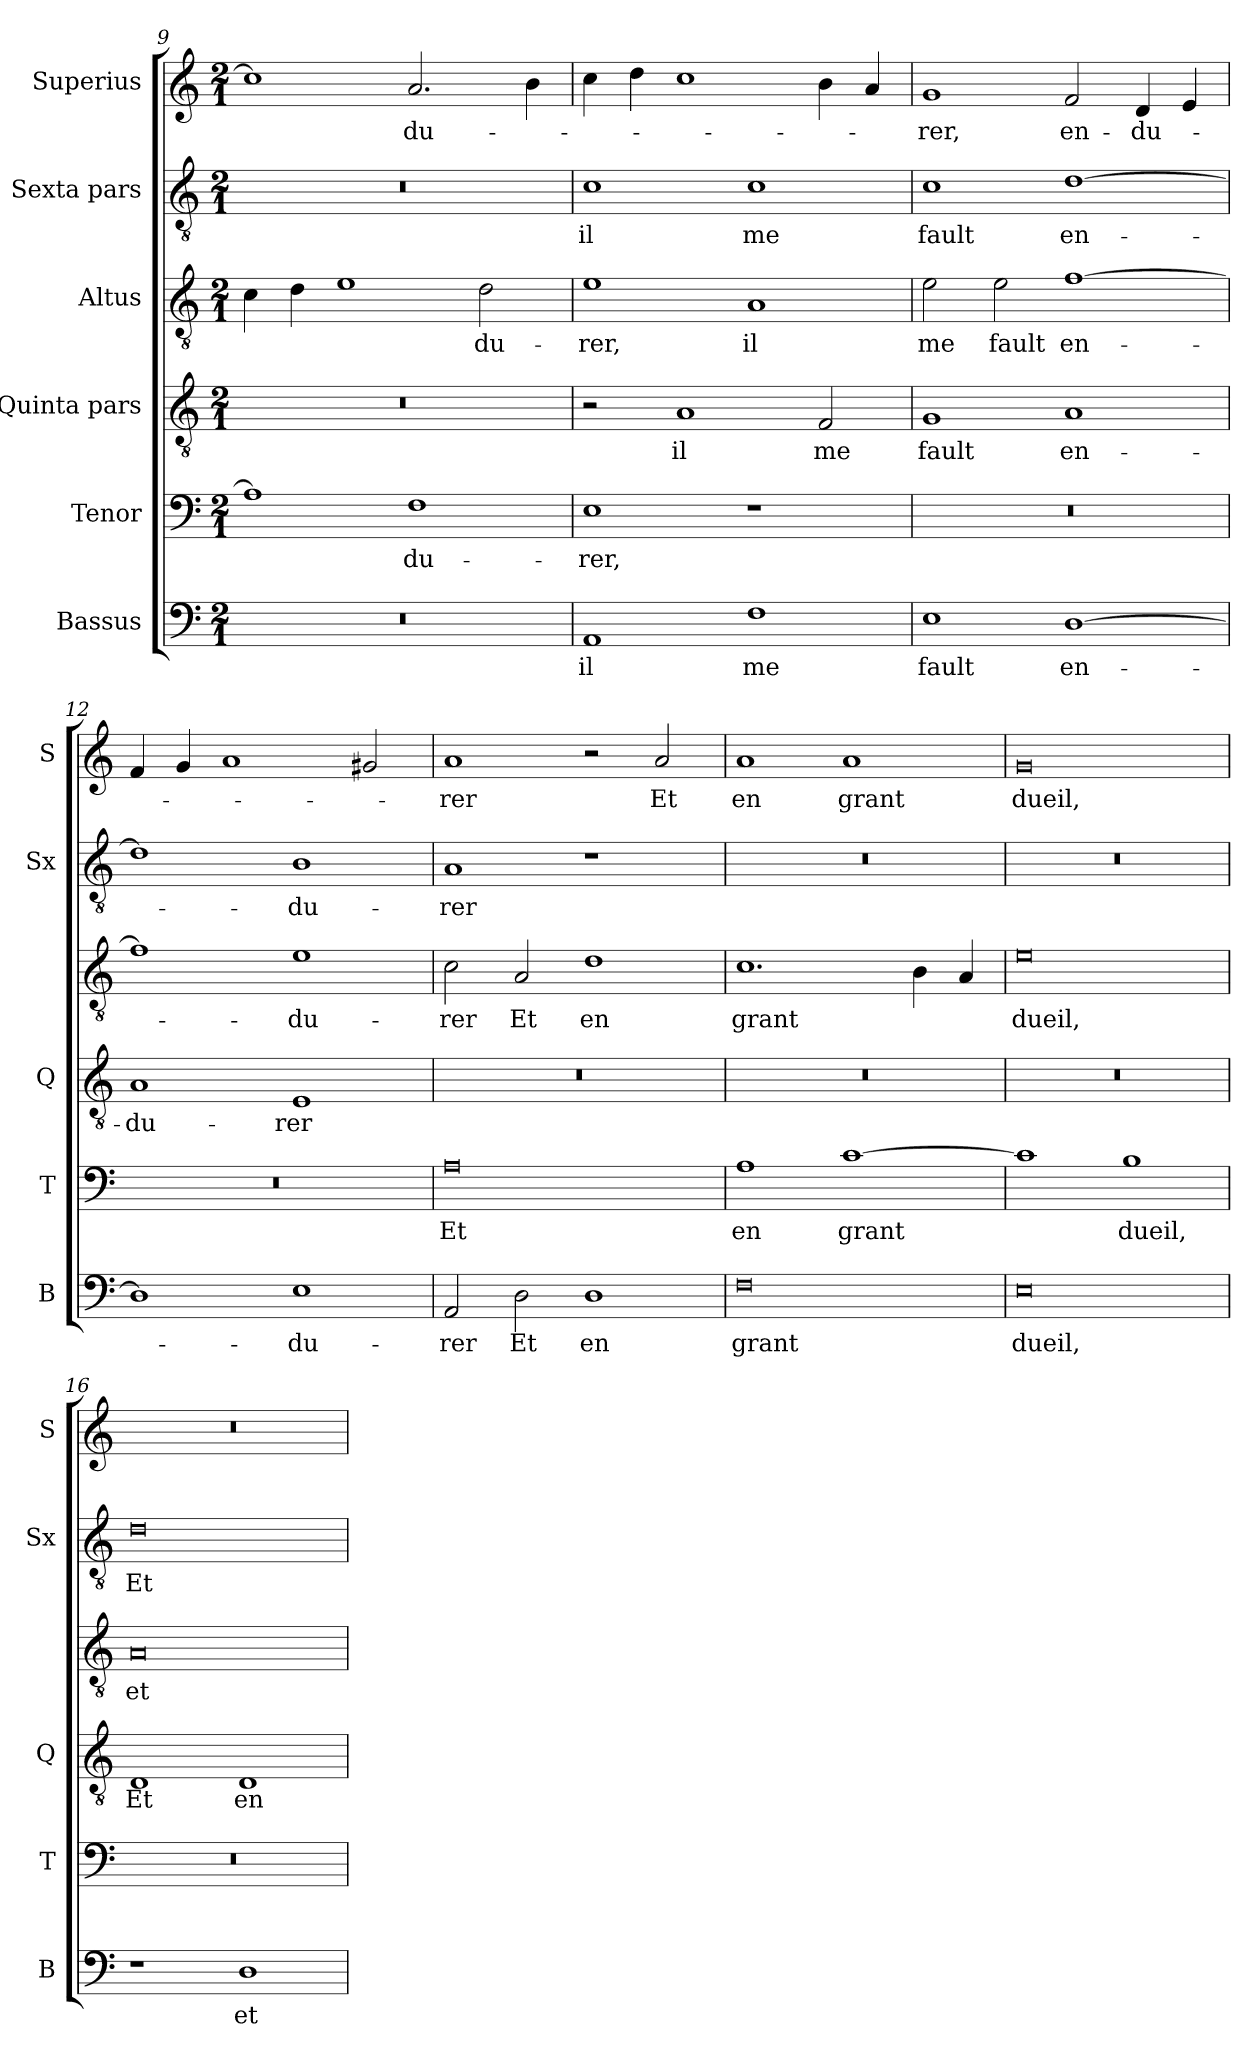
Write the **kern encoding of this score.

**kern	**text	**kern	**text	**kern	**text	**kern	**text	**kern	**text	**kern	**text
*part6	*part6	*part5	*part5	*part4	*part4	*part3	*part3	*part2	*part2	*part1	*part1
*staff6	*staff6	*staff5	*staff5	*staff4	*staff4	*staff3	*staff3	*staff2	*staff2	*staff1	*staff1
*I"Bassus	*	*I"Tenor	*	*I"Quinta pars	*	*I"Altus	*	*I"Sexta pars	*	*I"Superius	*
*I'B	*	*I'T	*	*I'Q	*	*	*	*I'Sx	*	*I'S	*
*clefF4	*	*clefF4	*	*clefGv2	*	*clefGv2	*	*clefGv2	*	*clefG2	*
*k[]	*	*k[]	*	*k[]	*	*k[]	*	*k[]	*	*k[]	*
*M2/1	*	*M2/1	*	*M2/1	*	*M2/1	*	*M2/1	*	*M2/1	*
=9	=9	=9	=9	=9	=9	=9	=9	=9	=9	=9	=9
0r	.	1A]	.	0r	.	4c\	.	0r	.	1cc]	.
.	.	.	.	.	.	4d\	.	.	.	.	.
.	.	.	.	.	.	1e	.	.	.	.	.
.	.	1F	-du-	.	.	.	.	.	.	2.a/	-du-
.	.	.	.	.	.	2d\	-du-	.	.	.	.
.	.	.	.	.	.	.	.	.	.	4b\	.
=10	=10	=10	=10	=10	=10	=10	=10	=10	=10	=10	=10
1AA	il	1E	-rer,	2r	.	1e	-rer,	1c	il	4cc\	.
.	.	.	.	.	.	.	.	.	.	4dd\	.
.	.	.	.	1A	il	.	.	.	.	1cc	.
1F	me	1r	.	.	.	1A	il	1c	me	.	.
.	.	.	.	2F/	me	.	.	.	.	4b\	.
.	.	.	.	.	.	.	.	.	.	4a/	.
=11	=11	=11	=11	=11	=11	=11	=11	=11	=11	=11	=11
1E	fault	0r	.	1G	fault	2e\	me	1c	fault	1g	-rer,
.	.	.	.	.	.	2e\	fault	.	.	.	.
[1D	en-	.	.	1A	en-	[1f	en-	[1d	en-	2f/	en-
.	.	.	.	.	.	.	.	.	.	4d/	-du-
.	.	.	.	.	.	.	.	.	.	4e/	.
=12	=12	=12	=12	=12	=12	=12	=12	=12	=12	=12	=12
1D]	.	0r	.	1A	-du-	1f]	.	1d]	.	4f/	.
.	.	.	.	.	.	.	.	.	.	4g/	.
.	.	.	.	.	.	.	.	.	.	1a	.
1E	-du-	.	.	1E	-rer	1e	-du-	1B	-du-	.	.
.	.	.	.	.	.	.	.	.	.	2g#X/	.
=13	=13	=13	=13	=13	=13	=13	=13	=13	=13	=13	=13
2AA/	-rer	0A	Et	0r	.	2c\	-rer	1A	-rer	1a	-rer
2D\	Et	.	.	.	.	2A/	Et	.	.	.	.
1D	en	.	.	.	.	1d	en	1r	.	2r	.
.	.	.	.	.	.	.	.	.	.	2a/	Et
=14	=14	=14	=14	=14	=14	=14	=14	=14	=14	=14	=14
0F	grant	1A	en	0r	.	1.c	grant	0r	.	1a	en
.	.	[1c	grant	.	.	.	.	.	.	1a	grant
.	.	.	.	.	.	4B\	.	.	.	.	.
.	.	.	.	.	.	4A/	.	.	.	.	.
=15	=15	=15	=15	=15	=15	=15	=15	=15	=15	=15	=15
0E	dueil,	1c]	.	0r	.	0e	dueil,	0r	.	0g	dueil,
.	.	1B	dueil,	.	.	.	.	.	.	.	.
=16	=16	=16	=16	=16	=16	=16	=16	=16	=16	=16	=16
1r	.	0r	.	1D	Et	0A	et	0d	Et	0r	.
1D	et	.	.	1D	en	.	.	.	.	.	.
=	=	=	=	=	=	=	=	=	=	=	=
*-	*-	*-	*-	*-	*-	*-	*-	*-	*-	*-	*-
